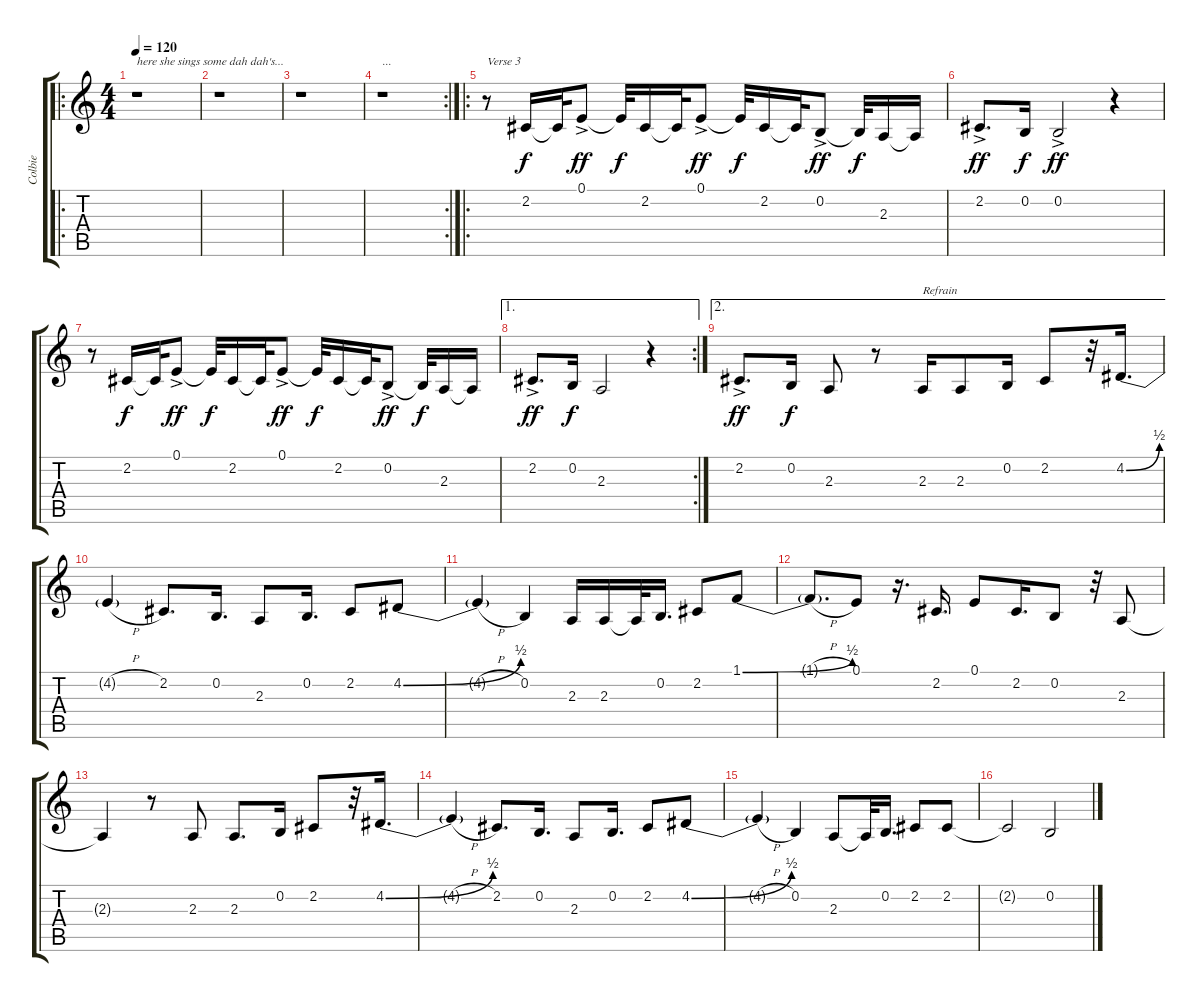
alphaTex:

\track ("Colbie" "Colbie") {instrument stringensemble1}
\staff {score tabs}
\tuning (E4 B3 G3 D3 A2 E2) {hide}
\ro
\ts (4 4)
\tempo 120
\clef g2
\ks c
r.1{txt "here she sings some dah dah's..." dy f} |
r.1 |
r.1 |
\rc 2
r.1{txt "..."} |
\ro
r.8{txt "Verse 3"} 2.2.16 2.2{t}.32 0.1{ac}.8{dy ff} 0.1{t}.32{dy f} 2.2.16 2.2{t}.32 0.1{ac}.8{dy ff} 0.1{t}.32{dy f} 2.2.16 2.2{t}.32 0.2{ac}.8{dy ff} 0.2{t}.32{dy f} 2.3.16 2.3{t}.16 |
2.2{ac}.8{d dy ff} 0.2.16{dy f} 0.2{ac}.2{dy ff} r.4 |
r.8 2.2.16{dy f} 2.2{t}.32 0.1{ac}.8{dy ff} 0.1{t}.32{dy f} 2.2.16 2.2{t}.32 0.1{ac}.8{dy ff} 0.1{t}.32{dy f} 2.2.16 2.2{t}.32 0.2{ac}.8{dy ff} 0.2{t}.32{dy f} 2.3.16 2.3{t}.16 |
\ae 1
\rc 2
2.2{ac}.8{d dy ff} 0.2.16{dy f} 2.3.2 r.4 |
\ae 2
2.2{ac}.8{d dy ff} 0.2.16{dy f} 2.3.8 r.8 2.3.16{txt "Refrain"} 2.3.8 0.2.16 2.2.8 r.32 4.2{be (bend 0 0 60 2)}.16{d} |
4.2{h t}.4 2.2.8{d} 0.2.16{d} 2.3.8 0.2.16{d} 2.2.8 4.2{be (bend 0 0 60 2)}.8 |
4.2{h t}.4 0.2.4 2.3.16 2.3.16 2.3{t}.32 0.2.16{d} 2.2.8 1.1{be (bend 0 0 60 2)}.8 |
1.1{h t}.8{d} 0.1.8 r.16{d} 2.2.16{d} 0.1.8 2.2.16{d} 0.2.8 r.32 2.3.8 |
2.3{t}.4 r.8 2.3.8 2.3.8{d} 0.2.16 2.2.8 r.32 4.2{be (bend 0 0 60 2)}.16{d} |
4.2{h t}.4 2.2.8{d} 0.2.16{d} 2.3.8 0.2.16{d} 2.2.8 4.2{be (bend 0 0 60 2)}.8 |
4.2{h t}.4 0.2.4 2.3.8 2.3{t}.32 0.2.16{d} 2.2.8 2.2.8 |
2.2{t}.2 0.2.2
